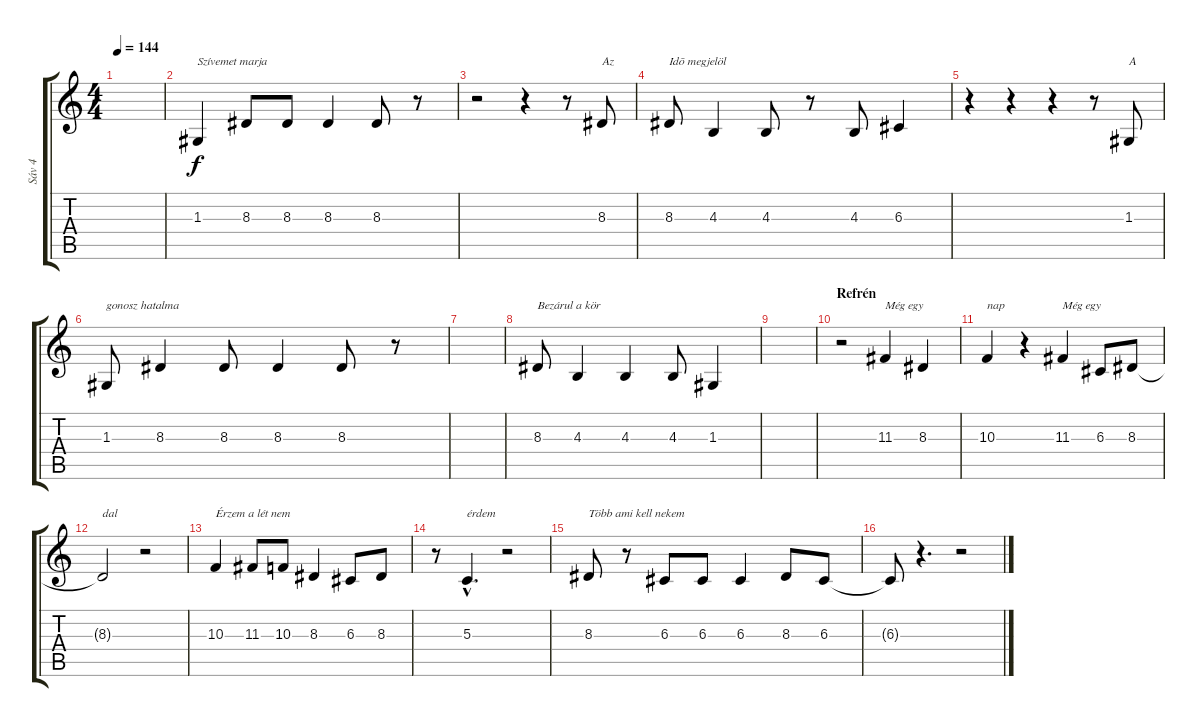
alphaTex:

\track ("Sáv 4" "Sáv 4") {instrument lead6voice}
\staff {score tabs}
\tuning (E4 B3 G3 D3 A2 E2) {hide}
\ts (4 4)
\tempo 144
\clef g2
\ks c
|
1.3.4{txt "Szívemet marja"} 8.3.8 8.3.8 8.3.4 8.3.8 r.8 |
r.2 r.4 r.8 8.3.8{txt "Az"} |
8.3.8{txt "Idõ megjelöl"} 4.3.4 4.3.8 r.8 4.3.8 6.3.4 |
r.4 r.4 r.4 r.8 1.3.8{txt "A"} |
1.3.8{txt "gonosz hatalma"} 8.3.4 8.3.8 8.3.4 8.3.8 r.8 |
|
8.3.8{txt "Bezárul a kör"} 4.3.4 4.3.4 4.3.8 1.3.4 |
|
\section ("" "Refrén")
r.2 11.3.4{txt "Még egy"} 8.3.4 |
10.3.4{txt "nap"} r.4 11.3.4{txt "Még egy"} 6.3.8 8.3.8 |
8.3{t}.2{txt "dal"} r.2 |
10.3.4{txt "Érzem a lét nem"} 11.3.8 10.3.8 8.3.4 6.3.8 8.3.8 |
r.8 5.3{hac}.4{d txt "érdem"} r.2 |
8.3.8{txt "Több ami kell nekem"} r.8 6.3.8 6.3.8 6.3.4 8.3.8 6.3.8 |
6.3{t}.8 r.4{d} r.2
